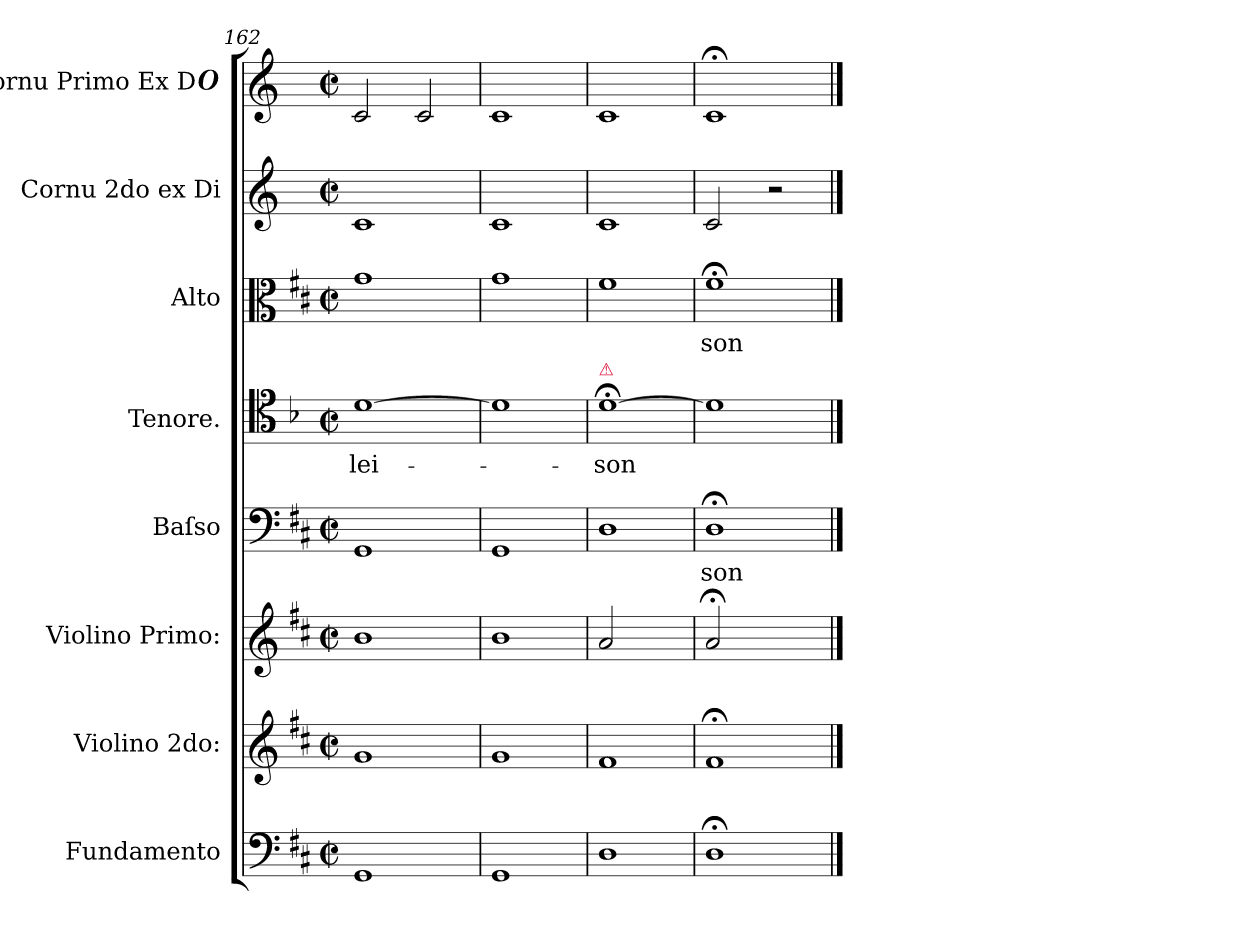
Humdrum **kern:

**kern	**kern	**kern	**kern	**text	**kern	**text	**kern	**text	**kern	**kern
*part8	*part7	*part6	*part5	*part5	*part4	*part4	*part3	*part3	*part2	*part1
*staff8	*staff7	*staff6	*staff5	*staff5	*staff4	*staff4	*staff3	*staff3	*staff2	*staff1
*I"Fundamento	*I"Violino 2do:	*I"Violino Primo:	*I"Baſso	*	*I"Tenore.	*	*I"Alto	*	*I"Cornu 2do ex Di	*I"Cornu Primo Ex D#
*	*	*I'Vl I	*I'B	*	*I'T	*	*I'A	*	*	*
*clefF4	*clefG2	*clefG2	*clefF4	*	*clefC4	*	*clefC3	*	*clefG2	*clefG2
*	*	*	*	*	*	*	*	*	*ITrd6c10	*ITrd6c10
*k[f#c#]	*k[f#c#]	*k[f#c#]	*k[f#c#]	*	*k[b-]	*	*k[f#c#]	*	*k[f#c#]	*k[f#c#]
*M2/2	*M2/2	*M2/2	*M2/2	*	*M2/2	*	*M2/2	*	*M2/2	*M2/2
*met(c|)	*met(c|)	*met(c|)	*met(c|)	*	*met(c|)	*	*met(c|)	*	*met(c|)	*met(c|)
=162	=162	=162	=162	=162	=162	=162	=162	=162	=162	=162
1GG	1g	1b	1GG	.	[1d	-lei-	1g	.	1D	2D/
.	.	.	.	.	.	.	.	.	.	2D/
=163	=163	=163	=163	=163	=163	=163	=163	=163	=163	=163
1GG	1g	1b	1GG	.	1d]	.	1g	.	1D	1D
=164	=164	=164	=164	=164	=164	=164	=164	=164	=164	=164
!	!	!	!	!	!LO:TX:a:color=crimson:t=⚠	!	!	!	!	!
!	!	!LO:N:vis=2	!	!	!	!	!	!	!	!
1D	1f#	1a	1D	.	[1d;<	-son	1f#	.	1D	1D
=165	=165	=165	=165	=165	=165	=165	=165	=165	=165	=165
!	!	!LO:N:vis=2	!	!	!	!	!	!	!	!
1D;<	1f#;<	1a;<	1D;<	-son	1d]	.	1f#;<	-son	2D/	1D;<
.	.	.	.	.	.	.	.	.	2r	.
==	==	==	==	==	==	==	==	==	==	==
*-	*-	*-	*-	*-	*-	*-	*-	*-	*-	*-
